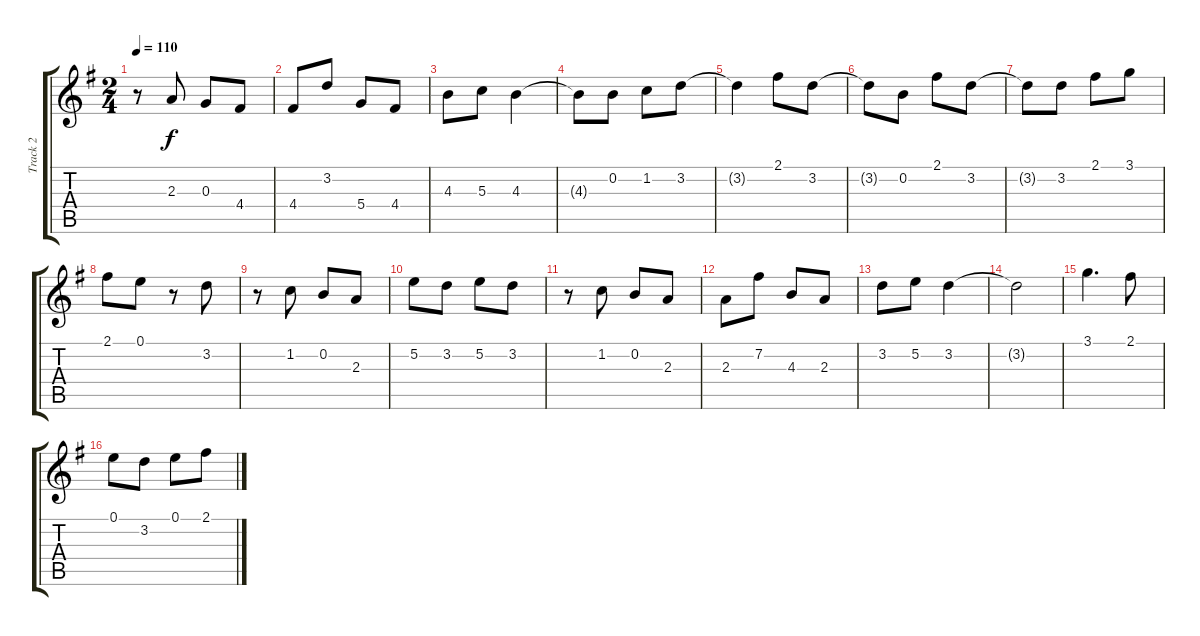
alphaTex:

\track ("Track 2" "Track 2") {instrument acousticguitarnylon}
\staff {score tabs}
\tuning (E4 B3 G3 D3 A2 E2) {hide}
\ts (2 4)
\tempo 110
\clef g2
\ks g
r.8{dy f} 2.3.8 0.3.8 4.4.8 |
4.4.8 3.2.8 5.4.8 4.4.8 |
4.3.8 5.3.8 4.3.4 |
4.3{t}.8 0.2.8 1.2.8 3.2.8 |
3.2{t}.4 2.1.8 3.2.8 |
3.2{t}.8 0.2.8 2.1.8 3.2.8 |
3.2{t}.8 3.2.8 2.1.8 3.1.8 |
2.1.8 0.1.8 r.8 3.2.8 |
r.8 1.2.8 0.2.8 2.3.8 |
5.2.8 3.2.8 5.2.8 3.2.8 |
r.8 1.2.8 0.2.8 2.3.8 |
2.3.8 7.2.8 4.3.8 2.3.8 |
3.2.8 5.2.8 3.2.4 |
3.2{t}.2 |
3.1.4{d} 2.1.8 |
0.1.8 3.2.8 0.1.8 2.1.8
